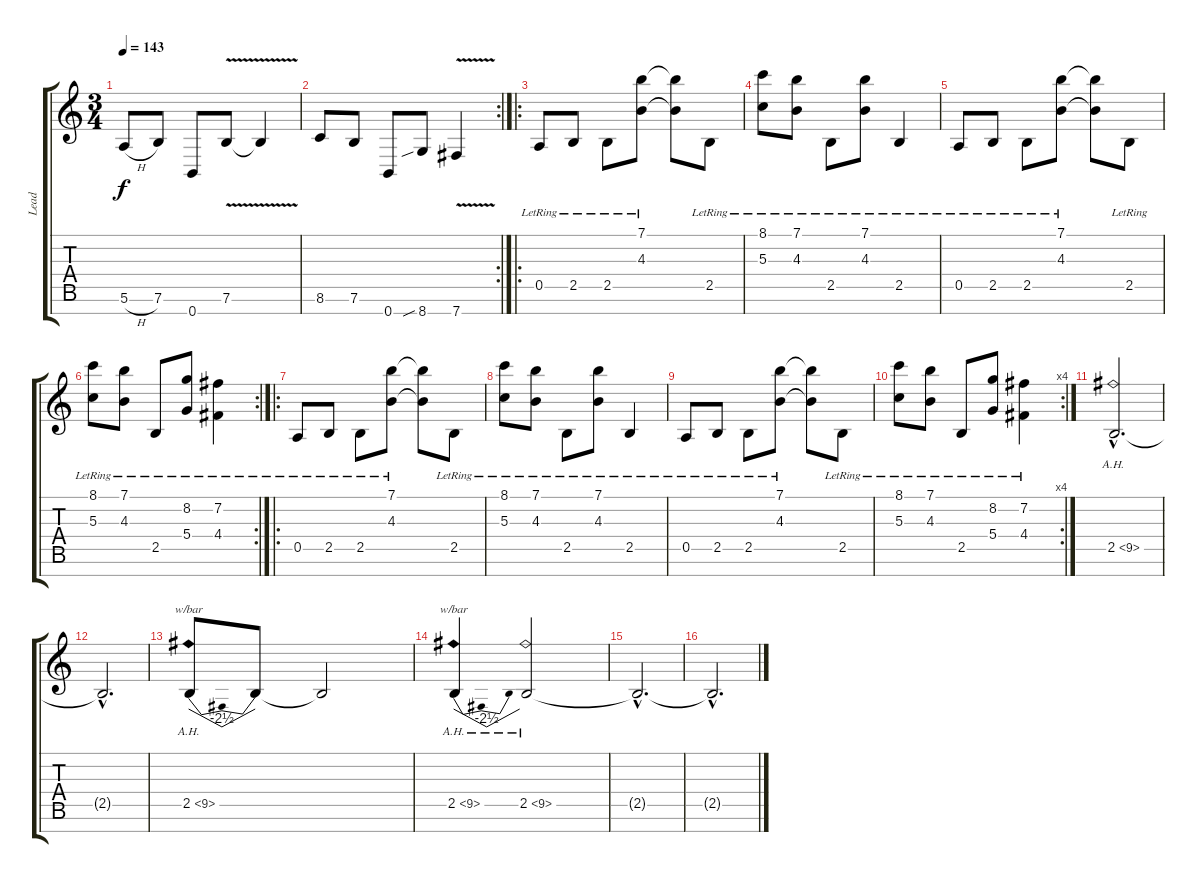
\track ("Lead" "Lead") {instrument distortionguitar}
\staff {score tabs}
\tuning (E4 B3 G3 D3 A2 E2 B1) {hide}
\ts (3 4)
\tempo 143
\clef g2
\ks c
5.6{h}.8{dy f} 7.6.8 0.7.8 7.6{v}.8 7.6{t}.4 |
\rc 2
8.6.8 7.6.8 0.7.8 8.7{sib}.8 7.7{v}.4 |
\ro
0.5{lr}.8{instrument electricguitarclean} 2.5{lr}.8 2.5{lr}.8 (7.1{lr} 4.3{lr}).8 (7.1{t} 4.3{t}).8 2.5{lr}.8 |
(8.1{lr} 5.3{lr}).8 (7.1{lr} 4.3{lr}).8 2.5{lr}.8 (7.1{lr} 4.3{lr}).8 2.5{lr}.4 |
0.5{lr}.8 2.5{lr}.8 2.5{lr}.8 (7.1{lr} 4.3{lr}).8 (7.1{t} 4.3{t}).8 2.5{lr}.8 |
\rc 2
(8.1{lr} 5.3{lr}).8 (7.1{lr} 4.3{lr}).8 2.5{lr}.8 (8.2{lr} 5.4{lr}).8 (7.2{lr} 4.4{lr}).4 |
\ro
0.5{lr}.8{instrument electricguitarclean} 2.5{lr}.8 2.5{lr}.8 (7.1{lr} 4.3{lr}).8 (7.1{t} 4.3{t}).8 2.5{lr}.8 |
(8.1{lr} 5.3{lr}).8 (7.1{lr} 4.3{lr}).8 2.5{lr}.8 (7.1{lr} 4.3{lr}).8 2.5{lr}.4 |
0.5{lr}.8 2.5{lr}.8 2.5{lr}.8 (7.1{lr} 4.3{lr}).8 (7.1{t} 4.3{t}).8 2.5{lr}.8 |
\rc 4
(8.1{lr} 5.3{lr}).8 (7.1{lr} 4.3{lr}).8 2.5{lr}.8 (8.2{lr} 5.4{lr}).8 (7.2{lr} 4.4{lr}).4 |
2.5{ah 7 hac}.2{d instrument distortionguitar} |
2.5{hac t}.2{d} |
2.5{ah 7}.8{tbe (dip default 0 0 30 -10 60 0)} 2.5{t}.8 2.5{t}.2 |
2.5{ah 7}.4{tbe (dip default 0 0 30 -10 60 0)} 2.5{ah 7}.2 |
2.5{hac t}.2{d} |
2.5{hac t}.2{d}
